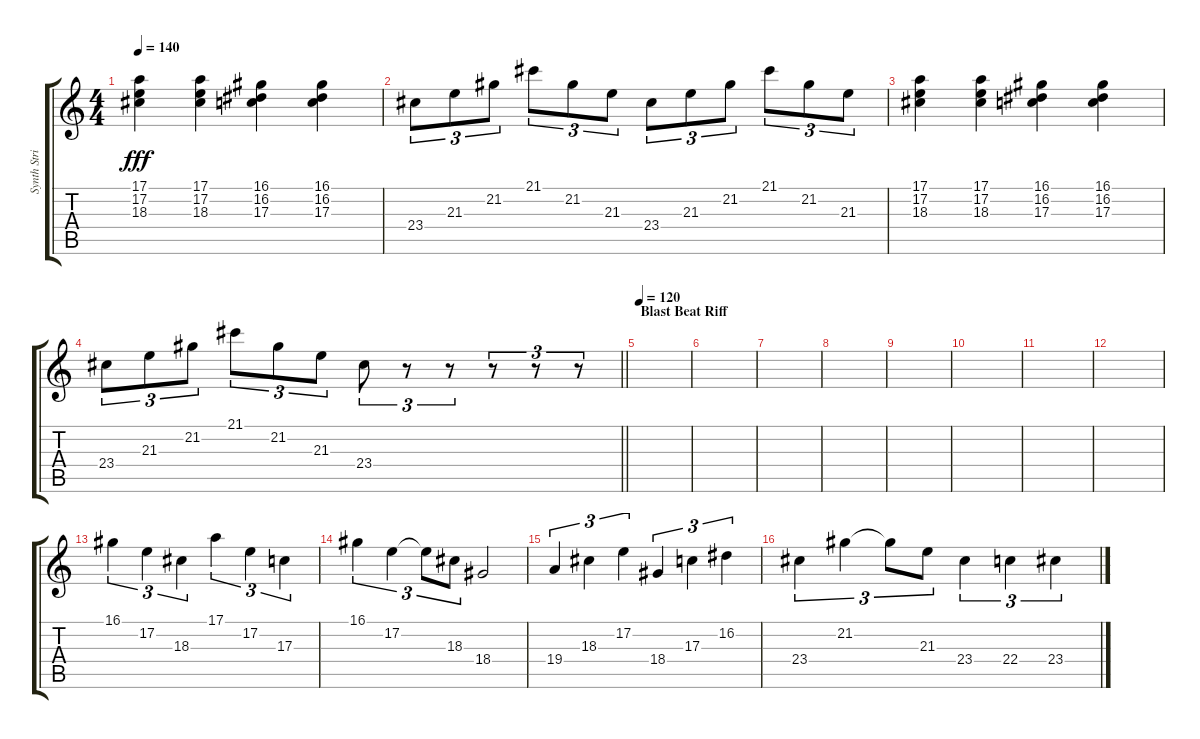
\track ("Synth Strings" "Synth Stri") {instrument tremolostrings}
\staff {score tabs}
\tuning (E4 B3 G3 D3 A2 E2) {hide}
\ts (4 4)
\tempo 140
\clef g2
\ks c
(17.1 17.2 18.3).4{dy fff} (17.1 17.2 18.3).4 (16.1 16.2 17.3).4 (16.1 16.2 17.3).4 |
23.4.8{tu (3 2)} 21.3.8{tu (3 2)} 21.2.8{tu (3 2)} 21.1.8{tu (3 2)} 21.2.8{tu (3 2)} 21.3.8{tu (3 2)} 23.4.8{tu (3 2)} 21.3.8{tu (3 2)} 21.2.8{tu (3 2)} 21.1.8{tu (3 2)} 21.2.8{tu (3 2)} 21.3.8{tu (3 2)} |
(17.1 17.2 18.3).4 (17.1 17.2 18.3).4 (16.1 16.2 17.3).4 (16.1 16.2 17.3).4 |
\barLineRight lightlight
23.4.8{tu (3 2)} 21.3.8{tu (3 2)} 21.2.8{tu (3 2)} 21.1.8{tu (3 2)} 21.2.8{tu (3 2)} 21.3.8{tu (3 2)} 23.4.8{tu (3 2)} r.8{tu (3 2)} r.8{tu (3 2)} r.8{tu (3 2)} r.8{tu (3 2)} r.8{tu (3 2)} |
\section ("" "Blast Beat Riff")
\tempo 120
|
|
|
|
|
|
|
|
16.1.4{tu (3 2)} 17.2.4{tu (3 2)} 18.3.4{tu (3 2)} 17.1.4{tu (3 2)} 17.2.4{tu (3 2)} 17.3.4{tu (3 2)} |
16.1.4{tu (3 2)} 17.2.4{tu (3 2)} 17.2{t}.8{tu (3 2)} 18.3.8{tu (3 2)} 18.4.2 |
19.4.4{tu (3 2)} 18.3.4{tu (3 2)} 17.2.4{tu (3 2)} 18.4.4{tu (3 2)} 17.3.4{tu (3 2)} 16.2.4{tu (3 2)} |
23.4.4{tu (3 2)} 21.2.4{tu (3 2)} 21.2{t}.8{tu (3 2)} 21.3.8{tu (3 2)} 23.4.4{tu (3 2)} 22.4.4{tu (3 2)} 23.4.4{tu (3 2)}
